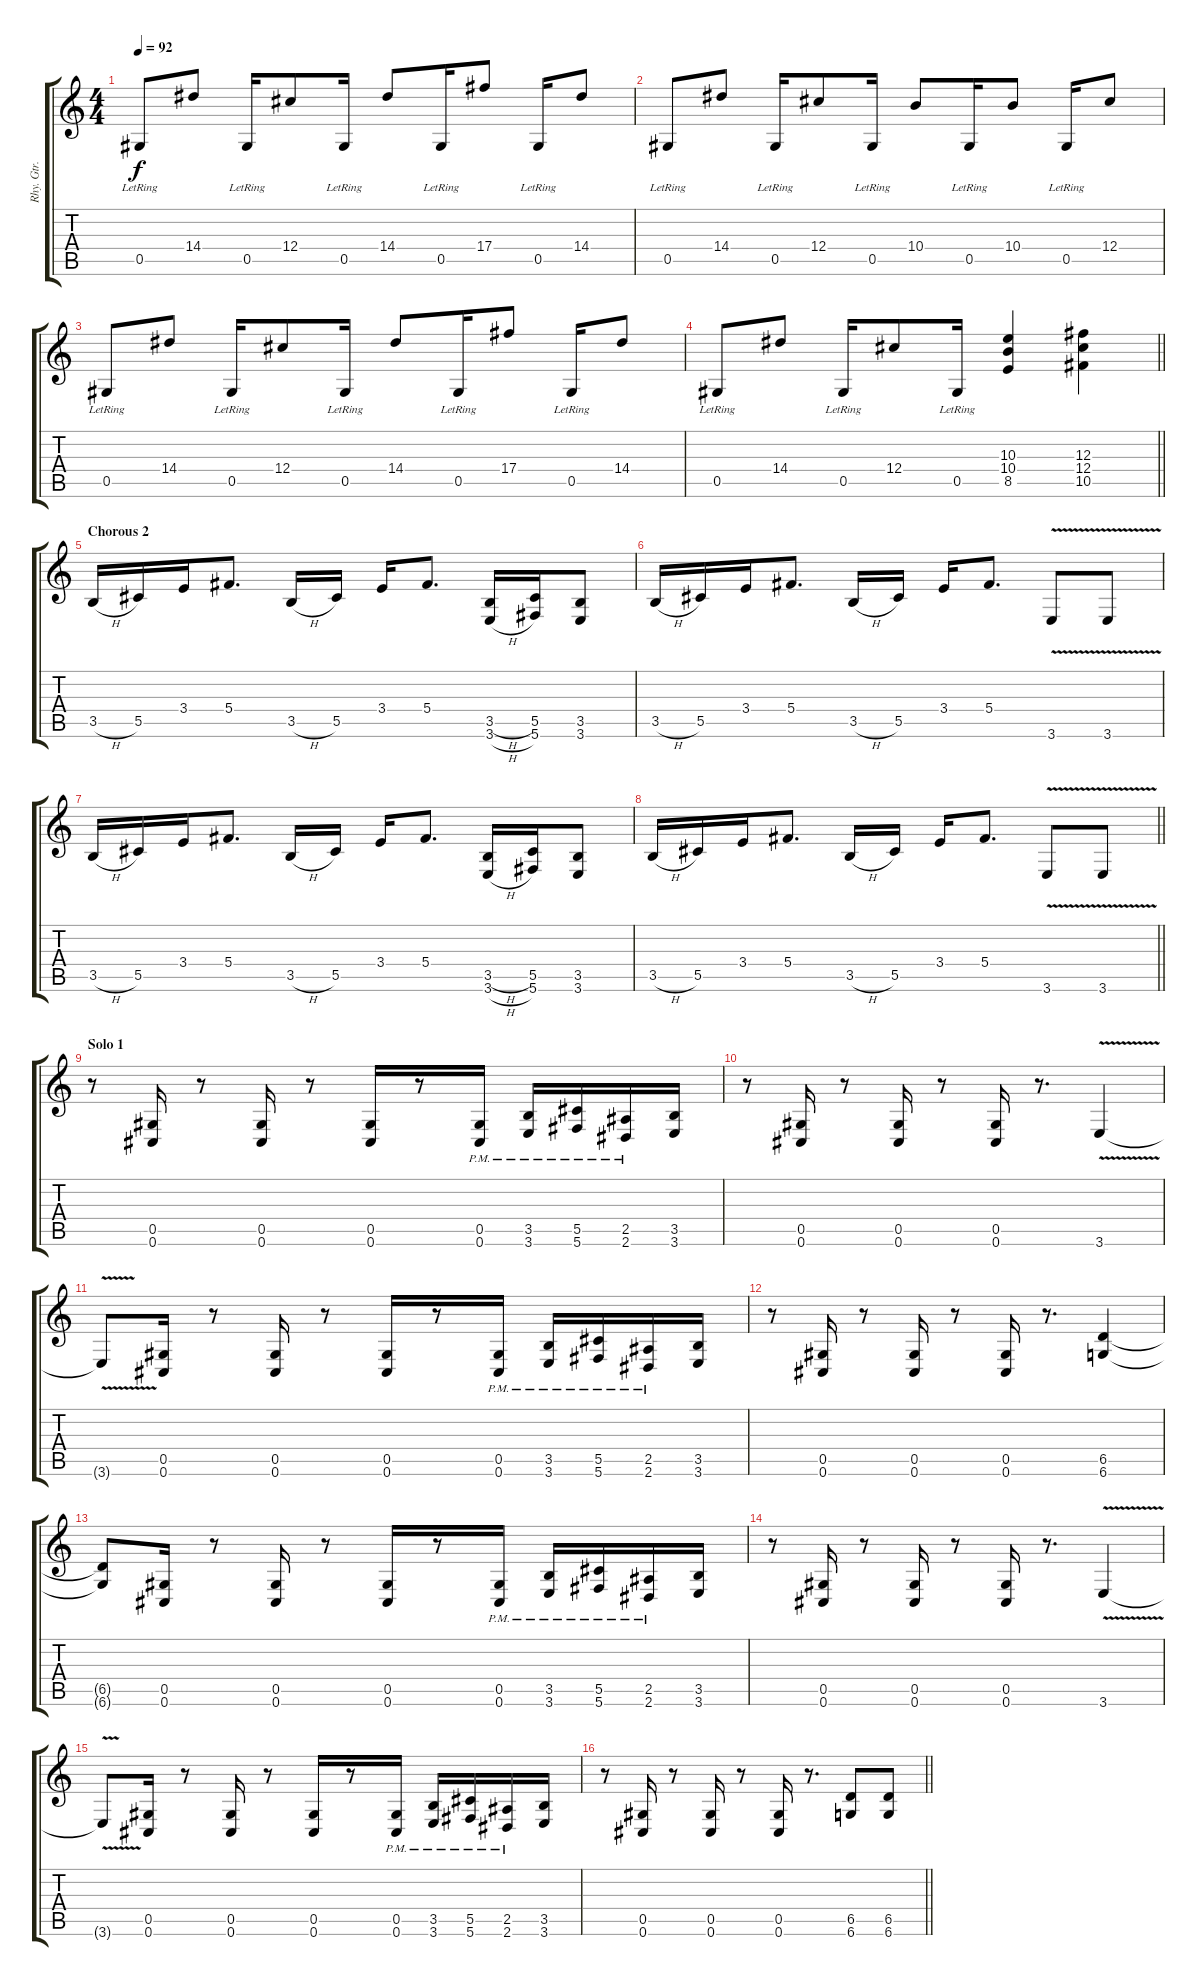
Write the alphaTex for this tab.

\track ("Rhy. Gtr. 2" "Rhy. Gtr. ") {instrument distortionguitar}
\staff {score tabs}
\tuning (Eb4 Bb3 Gb3 Db3 Ab2 Db2) {hide}
\ts (4 4)
\section ("" "")
\tempo 92
\clef g2
\ks c
0.5{lr}.8{dy f} 14.4.8 0.5{lr}.16 12.4.8 0.5{lr}.16 14.4.8 0.5{lr}.16 17.4.8 0.5{lr}.16 14.4.8 |
0.5{lr}.8 14.4.8 0.5{lr}.16 12.4.8 0.5{lr}.16 10.4.8 0.5{lr}.16 10.4.8 0.5{lr}.16 12.4.8 |
0.5{lr}.8 14.4.8 0.5{lr}.16 12.4.8 0.5{lr}.16 14.4.8 0.5{lr}.16 17.4.8 0.5{lr}.16 14.4.8 |
\barLineRight lightlight
0.5{lr}.8 14.4.8 0.5{lr}.16 12.4.8 0.5{lr}.16 (10.3 10.4 8.5).4 (12.3 12.4 10.5).4 |
\section ("" "Chorous 2")
3.5{h}.16 5.5.16 3.4.16 5.4.8{d} 3.5{h}.16 5.5.16 3.4.16 5.4.8{d} (3.5{h} 3.6{h}).16 (5.5 5.6).16 (3.5 3.6).8 |
3.5{h}.16 5.5.16 3.4.16 5.4.8{d} 3.5{h}.16 5.5.16 3.4.16 5.4.8{d} 3.6{v}.8 3.6{v}.8 |
3.5{h}.16 5.5.16 3.4.16 5.4.8{d} 3.5{h}.16 5.5.16 3.4.16 5.4.8{d} (3.5{h} 3.6{h}).16 (5.5 5.6).16 (3.5 3.6).8 |
\barLineRight lightlight
3.5{h}.16 5.5.16 3.4.16 5.4.8{d} 3.5{h}.16 5.5.16 3.4.16 5.4.8{d} 3.6{v}.8 3.6{v}.8 |
\section ("" "Solo 1")
r.8 (0.5 0.6).16 r.8 (0.5 0.6).16 r.8 (0.5 0.6).16 r.8 (0.5{pm} 0.6{pm}).16 (3.5{pm} 3.6{pm}).16 (5.5{pm} 5.6{pm}).16 (2.5{pm} 2.6{pm}).16 (3.5 3.6).16 |
r.8 (0.5 0.6).16 r.8 (0.5 0.6).16 r.8 (0.5 0.6).16 r.8{d} 3.6{v}.4 |
3.6{t}.8 (0.5 0.6).16 r.8 (0.5 0.6).16 r.8 (0.5 0.6).16 r.8 (0.5{pm} 0.6{pm}).16 (3.5{pm} 3.6{pm}).16 (5.5{pm} 5.6{pm}).16 (2.5{pm} 2.6{pm}).16 (3.5 3.6).16 |
r.8 (0.5 0.6).16 r.8 (0.5 0.6).16 r.8 (0.5 0.6).16 r.8{d} (6.5 6.6).4 |
(6.5{t} 6.6{t}).8 (0.5 0.6).16 r.8 (0.5 0.6).16 r.8 (0.5 0.6).16 r.8 (0.5{pm} 0.6{pm}).16 (3.5{pm} 3.6{pm}).16 (5.5{pm} 5.6{pm}).16 (2.5{pm} 2.6{pm}).16 (3.5 3.6).16 |
r.8 (0.5 0.6).16 r.8 (0.5 0.6).16 r.8 (0.5 0.6).16 r.8{d} 3.6{v}.4 |
3.6{t}.8 (0.5 0.6).16 r.8 (0.5 0.6).16 r.8 (0.5 0.6).16 r.8 (0.5{pm} 0.6{pm}).16 (3.5{pm} 3.6{pm}).16 (5.5{pm} 5.6{pm}).16 (2.5{pm} 2.6{pm}).16 (3.5 3.6).16 |
\barLineRight lightlight
r.8 (0.5 0.6).16 r.8 (0.5 0.6).16 r.8 (0.5 0.6).16 r.8{d} (6.5 6.6).8 (6.5 6.6).8
